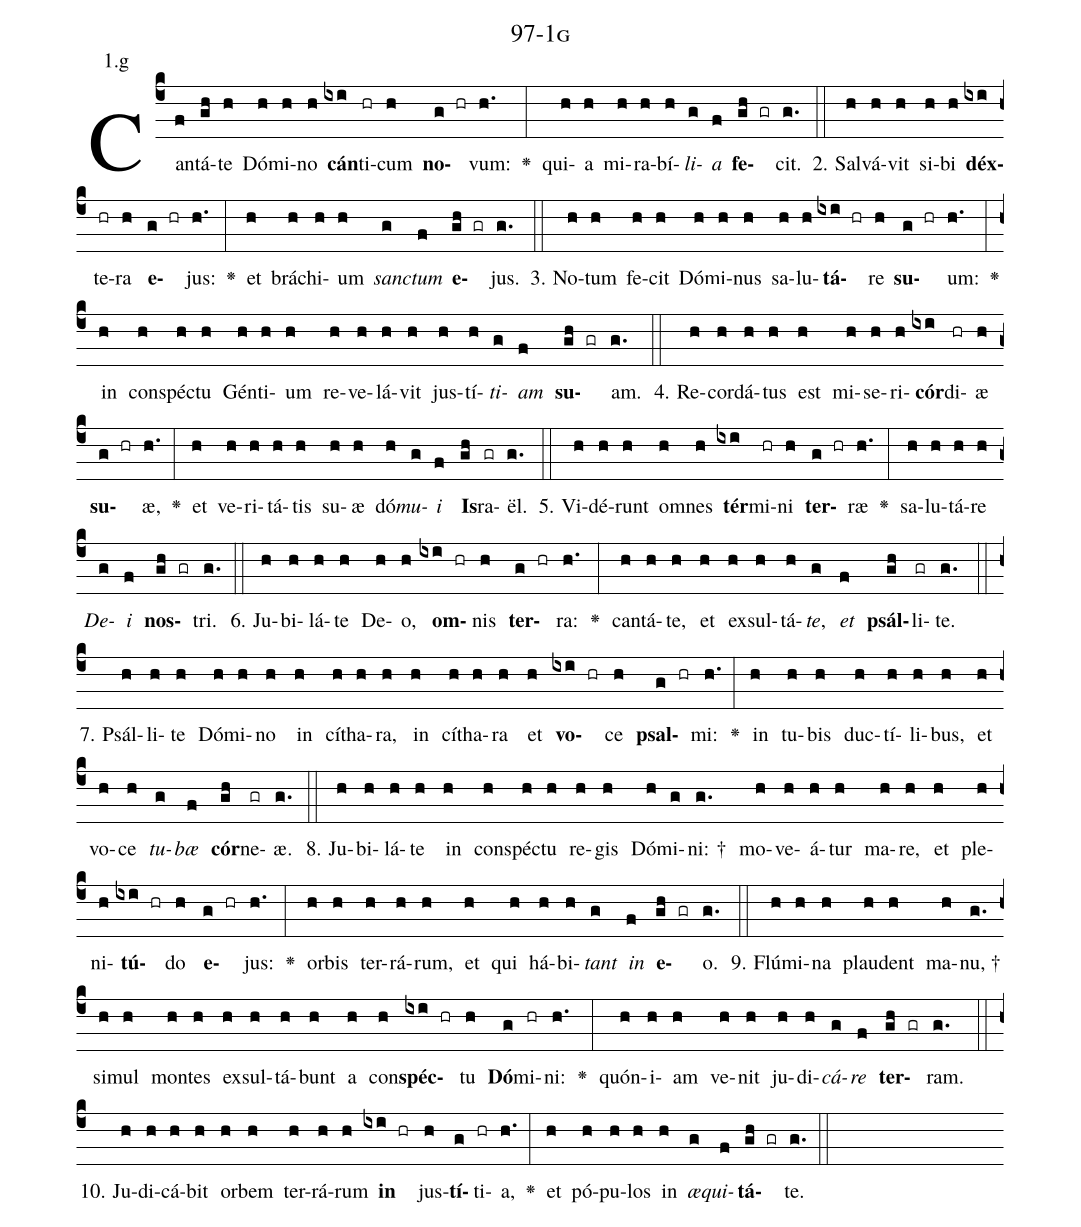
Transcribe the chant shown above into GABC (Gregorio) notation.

name: 97-1g;
annotation: 1.g;
%%
(c4)Can(f)tá(gh)te(h) Dó(h)mi(h)no(h) <b>cán</b>(ixi)ti(hr)cum(h) <b>no</b>(g hr)vum:(h.) <v>\greheightstar</v>(:) qui(h)a(h) mi(h)ra(h)bí(h)<i>li</i>(g)<i>a</i>(f) <b>fe</b>(gh gr)cit.(g.) (::)
2. Sal(h)vá(h)vit(h) si(h)bi(h) <b>déx</b>(ixi)te(hr)ra(h) <b>e</b>(g hr)jus:(h.) <v>\greheightstar</v>(:) et(h) brá(h)chi(h)um(h) <i>sanc</i>(g)<i>tum</i>(f) <b>e</b>(gh gr)jus.(g.) (::)
3. No(h)tum(h) fe(h)cit(h) Dó(h)mi(h)nus(h) sa(h)lu(h)<b>tá</b>(ixi hr)re(h) <b>su</b>(g hr)um:(h.) <v>\greheightstar</v>(:) in(h) con(h)spéc(h)tu(h) Gén(h)ti(h)um(h) re(h)ve(h)lá(h)vit(h) jus(h)tí(h)<i>ti</i>(g)<i>am</i>(f) <b>su</b>(gh gr)am.(g.) (::)
4. Re(h)cor(h)dá(h)tus(h) est(h) mi(h)se(h)ri(h)<b>cór</b>(ixi)di(hr)æ(h) <b>su</b>(g hr)æ,(h.) <v>\greheightstar</v>(:) et(h) ve(h)ri(h)tá(h)tis(h) su(h)æ(h) dó(h)<i>mu</i>(g)<i>i</i>(f) <b>Is</b>(gh)ra(gr)ël.(g.) (::)
5. Vi(h)dé(h)runt(h) om(h)nes(h) <b>tér</b>(ixi)mi(hr)ni(h) <b>ter</b>(g hr)ræ(h.) <v>\greheightstar</v>(:) sa(h)lu(h)tá(h)re(h) <i>De</i>(g)<i>i</i>(f) <b>nos</b>(gh gr)tri.(g.) (::)
6. Ju(h)bi(h)lá(h)te(h) De(h)o,(h) <b>om</b>(ixi hr)nis(h) <b>ter</b>(g hr)ra:(h.) <v>\greheightstar</v>(:) can(h)tá(h)te,(h) et(h) ex(h)sul(h)tá(h)<i>te</i>,(g) <i>et</i>(f) <b>psál</b>(gh)li(gr)te.(g.) (::)
7. Psál(h)li(h)te(h) Dó(h)mi(h)no(h) in(h) cí(h)tha(h)ra,(h) in(h) cí(h)tha(h)ra(h) et(h) <b>vo</b>(ixi hr)ce(h) <b>psal</b>(g hr)mi:(h.) <v>\greheightstar</v>(:) in(h) tu(h)bis(h) duc(h)tí(h)li(h)bus,(h) et(h) vo(h)ce(h) <i>tu</i>(g)<i>bæ</i>(f) <b>cór</b>(gh)ne(gr)æ.(g.) (::)
8. Ju(h)bi(h)lá(h)te(h) in(h) con(h)spéc(h)tu(h) re(h)gis(h) Dó(h)mi(g)ni: †(g.) mo(h)ve(h)á(h)tur(h) ma(h)re,(h) et(h) ple(h)ni(h)<b>tú</b>(ixi hr)do(h) <b>e</b>(g hr)jus:(h.) <v>\greheightstar</v>(:) or(h)bis(h) ter(h)rá(h)rum,(h) et(h) qui(h) há(h)bi(h)<i>tant</i>(g) <i>in</i>(f) <b>e</b>(gh gr)o.(g.) (::)
9. Flú(h)mi(h)na(h) plau(h)dent(h) ma(h)nu, †(g.) si(h)mul(h) mon(h)tes(h) ex(h)sul(h)tá(h)bunt(h) a(h) con(h)<b>spéc</b>(ixi hr)tu(h) <b>Dó</b>(g)mi(hr)ni:(h.) <v>\greheightstar</v>(:) quón(h)i(h)am(h) ve(h)nit(h) ju(h)di(h)<i>cá</i>(g)<i>re</i>(f) <b>ter</b>(gh gr)ram.(g.) (::)
10. Ju(h)di(h)cá(h)bit(h) or(h)bem(h) ter(h)rá(h)rum(h) <b>in</b>(ixi hr) jus(h)<b>tí</b>(g)ti(hr)a,(h.) <v>\greheightstar</v>(:) et(h) pó(h)pu(h)los(h) in(h) <i>æ</i>(g)<i>qui</i>(f)<b>tá</b>(gh gr)te.(g.) (::)
